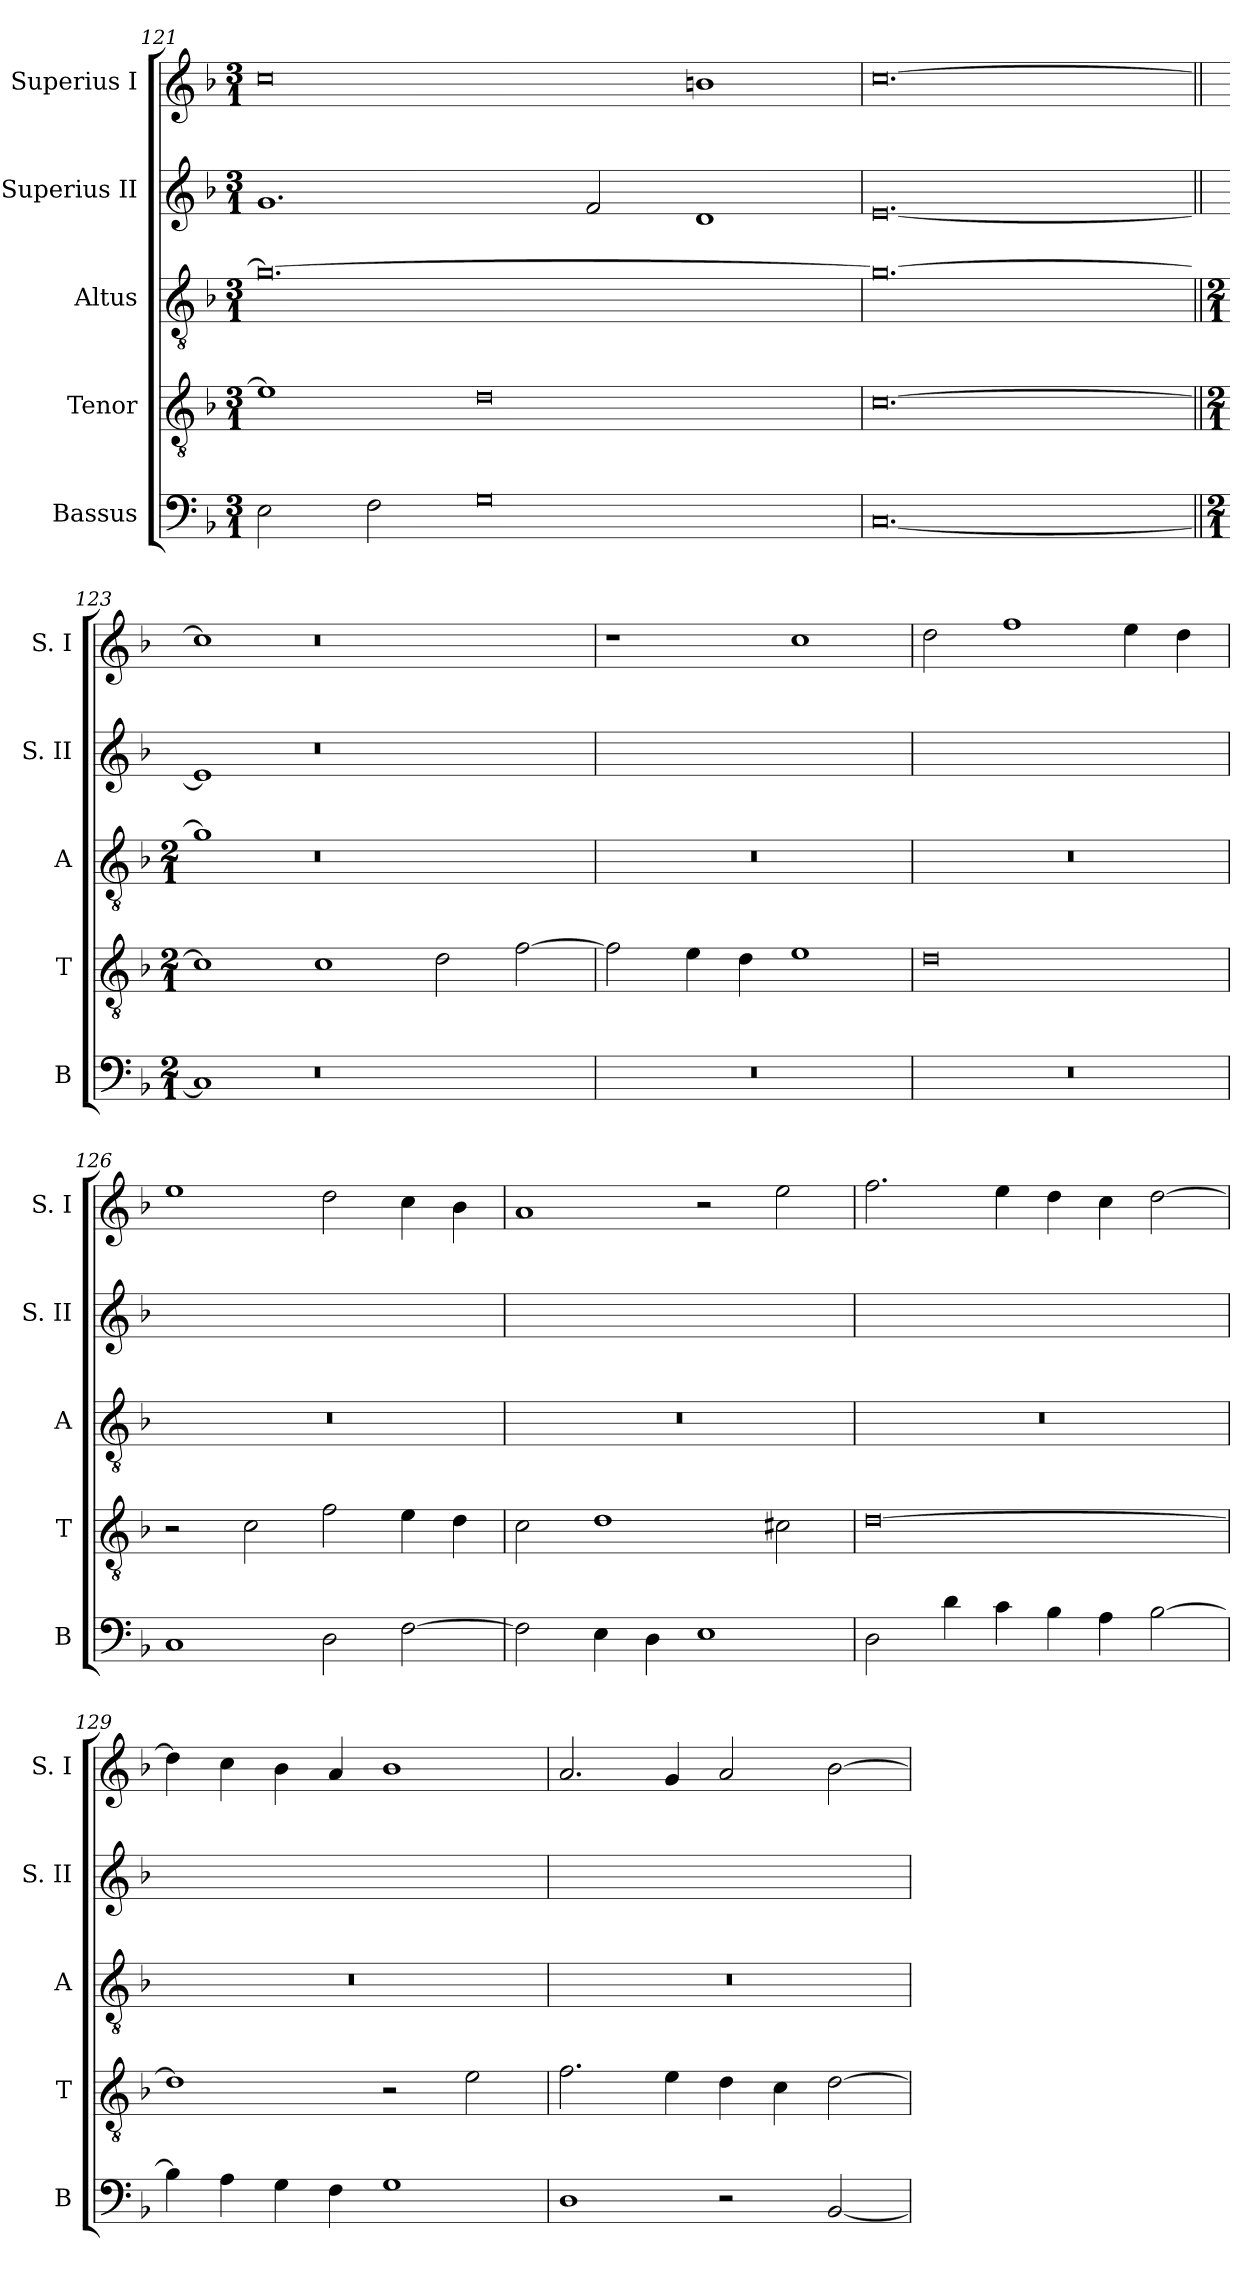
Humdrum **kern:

**kern	**kern	**kern	**kern	**kern
*part5	*part4	*part3	*part2	*part1
*staff5	*staff4	*staff3	*staff2	*staff1
*I"Bassus	*I"Tenor	*I"Altus	*I"Superius II	*I"Superius I
*I'B	*I'T	*I'A	*I'S. II	*I'S. I
*clefF4	*clefGv2	*clefGv2	*clefG2	*clefG2
*k[b-]	*k[b-]	*k[b-]	*k[b-]	*k[b-]
*F:	*F:	*F:	*F:	*F:
*M3/1	*M3/1	*M3/1	*M3/1	*M3/1
=121	=121	=121	=121	=121
2E	1e]	0.g_	1.g	0cc
2F	.	.	.	.
0G	0d	.	.	.
.	.	.	2f	.
.	.	.	1d	1bn
=122	=122	=122	=122	=122
[0.C	[0.c	0.g_	[0.e	[0.cc
=123||	=123||	=123||	=123||	=123||
*M2/1	*M2/1	*M2/1	*	*
1C]	1c]	1g]	1e]	1cc]
0r	1c	0r	0r	0r
.	2d	.	.	.
.	[2f	.	.	.
=124	=124	=124	=124	=124
0r	2f]	0r	0r	1r
.	4e	.	.	.
.	4d	.	.	.
.	1e	.	.	1cc
=125	=125	=125	=125	=125
0r	0d	0r	0r	2dd
.	.	.	.	1ff
.	.	.	.	4ee
.	.	.	.	4dd
=126	=126	=126	=126	=126
1C	2r	0r	0r	1ee
.	2c	.	.	.
2D	2f	.	.	2dd
[2F	4e	.	.	4cc
.	4d	.	.	4b-
=127	=127	=127	=127	=127
2F]	2c	0r	0r	1a
4E	1d	.	.	.
4D	.	.	.	.
1E	.	.	.	2r
.	2c#X	.	.	2ee
=128	=128	=128	=128	=128
2D	[0d	0r	0r	2.ff
4d	.	.	.	.
4c	.	.	.	4ee
4B-	.	.	.	4dd
4A	.	.	.	4cc
[2B-	.	.	.	[2dd
=129	=129	=129	=129	=129
4B-]	1d]	0r	0r	4dd]
4A	.	.	.	4cc
4G	.	.	.	4b-
4F	.	.	.	4a
1G	2r	.	.	1b-
.	2e	.	.	.
=130	=130	=130	=130	=130
1D	2.f	0r	0r	2.a
.	4e	.	.	4g
2r	4d	.	.	2a
.	4c	.	.	.
[2BB-	[2d	.	.	[2b-
=	=	=	=	=
*-	*-	*-	*-	*-
